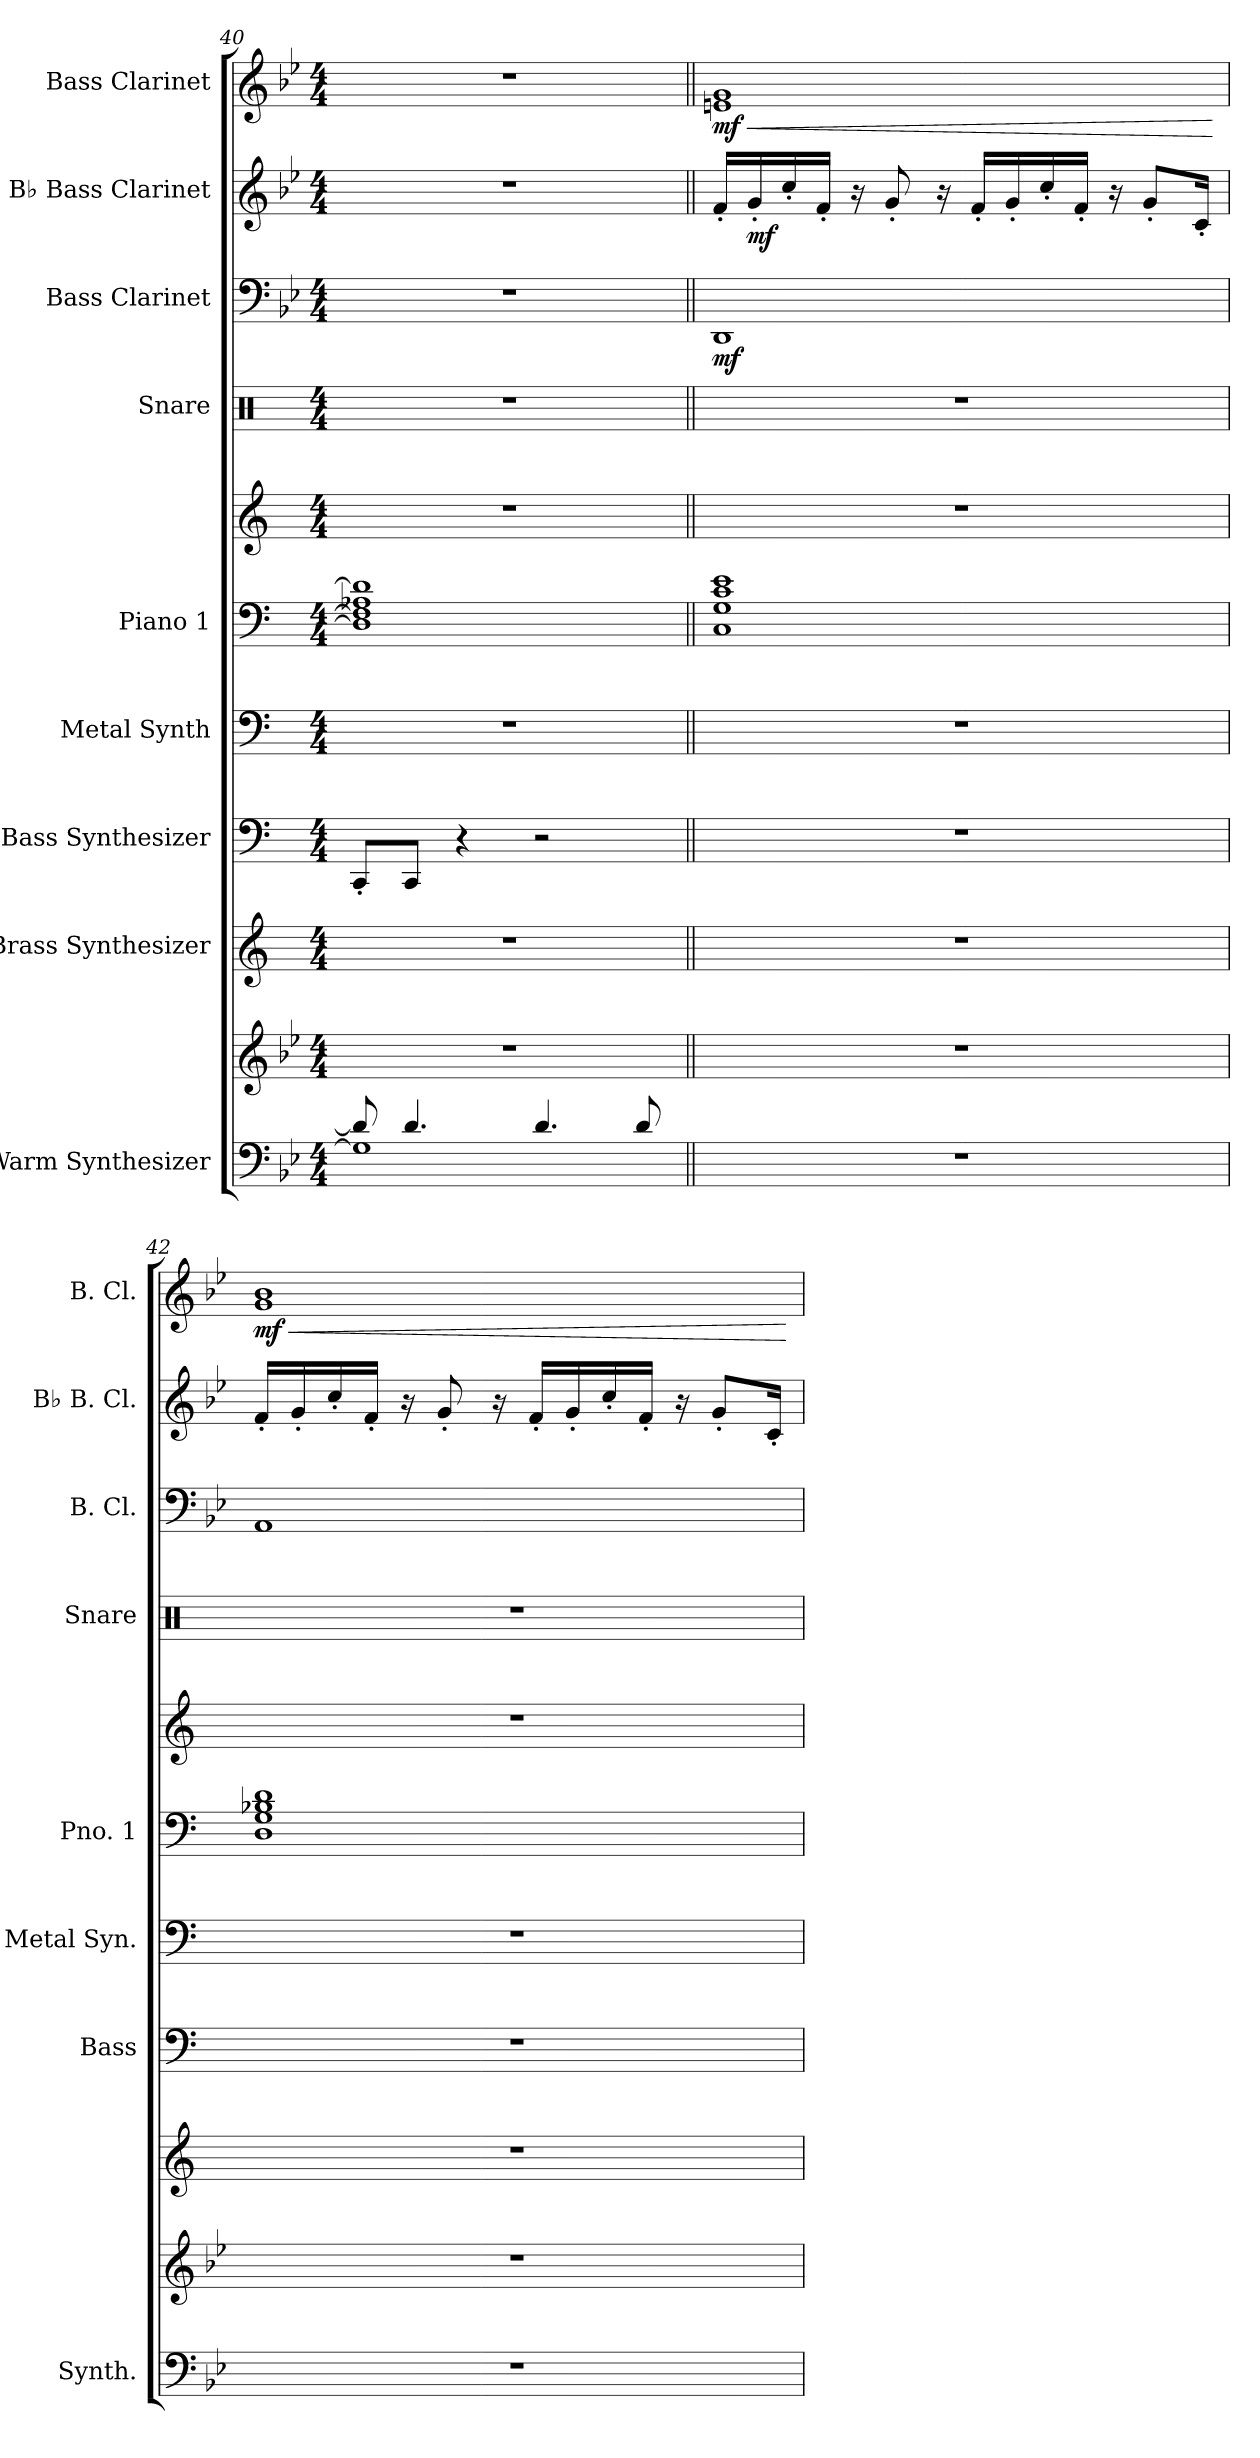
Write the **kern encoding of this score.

**kern	**kern	**kern	**kern	**kern	**kern	**kern	**kern	**kern	**dynam	**kern	**dynam	**kern	**dynam
*part9	*part9	*part8	*part7	*part6	*part5	*part5	*part4	*part3	*part3	*part2	*part2	*part1	*part1
*staff11	*staff10	*staff9	*staff8	*staff7	*staff6	*staff5	*staff4	*staff3	*staff3	*staff2	*staff2	*staff1	*staff1
*I"Warm Synthesizer	*	*I"Brass Synthesizer	*I"Bass Synthesizer	*I"Metal Synth	*I"Piano 1	*	*I"Snare	*I"Bass Clarinet	*	*I"B♭ Bass Clarinet	*	*I"Bass Clarinet	*
*I'Synth.	*	*	*I'Bass	*I'Metal Syn.	*I'Pno. 1	*	*I'Snare	*I'B. Cl.	*	*I'B♭ B. Cl.	*	*I'B. Cl.	*
*clefF4	*clefG2	*clefG2	*clefF4	*clefF4	*clefF4	*clefG2	*clefX	*clefF4	*	*clefG2	*	*clefG2	*
*	*	*	*	*	*	*	*	*ITrd1c2	*	*ITrd8c14	*	*ITrd8c14	*
*k[b-e-]	*k[b-e-]	*k[]	*k[]	*k[]	*k[]	*k[]	*k[]	*k[b-e-a-d-]	*	*k[b-e-]	*	*k[b-e-]	*
*M4/4	*M4/4	*M4/4	*M4/4	*M4/4	*M4/4	*M4/4	*M4/4	*M4/4	*	*M4/4	*	*M4/4	*
=40	=40	=40	=40	=40	=40	=40	=40	=40	=40	=40	=40	=40	=40
*^	*	*	*	*	*	*	*	*	*	*	*	*	*
8d/]	1G]	1r	1r	8CC'/L	1r	1D] 1F] 1A-X 1d]	1r	1r	1r	.	1r	.	1r	.
4.d/	.	.	.	8CC/J	.	.	.	.	.	.	.	.	.	.
.	.	.	.	4r	.	.	.	.	.	.	.	.	.	.
4.d/	.	.	.	2r	.	.	.	.	.	.	.	.	.	.
8d/	.	.	.	.	.	.	.	.	.	.	.	.	.	.
*v	*v	*	*	*	*	*	*	*	*	*	*	*	*	*
=41||	=41||	=41||	=41||	=41||	=41||	=41||	=41||	=41||	=41||	=41||	=41||	=41||	=41||
!	!	!	!	!	!	!	!	!	!LO:DY:b	!	!	!	!LO:HP:b
!	!	!	!	!	!	!	!	!	!	!	!	!	!LO:DY:n=1:b
1r	1r	1r	1r	1r	1C 1G 1c 1e	1r	1r	1CC	mf	16F'/LL	.	1En 1G	< mf
!	!	!	!	!	!	!	!	!	!	!	!LO:DY:b	!	!
.	.	.	.	.	.	.	.	.	.	16G'/	mf	.	.
.	.	.	.	.	.	.	.	.	.	16c'/	.	.	.
.	.	.	.	.	.	.	.	.	.	16F'/JJ	.	.	.
.	.	.	.	.	.	.	.	.	.	16r	.	.	.
.	.	.	.	.	.	.	.	.	.	8G'/	.	.	.
.	.	.	.	.	.	.	.	.	.	16r	.	.	.
.	.	.	.	.	.	.	.	.	.	16F'/LL	.	.	.
.	.	.	.	.	.	.	.	.	.	16G'/	.	.	.
.	.	.	.	.	.	.	.	.	.	16c'/	.	.	.
.	.	.	.	.	.	.	.	.	.	16F'/JJ	.	.	.
.	.	.	.	.	.	.	.	.	.	16r	.	.	.
.	.	.	.	.	.	.	.	.	.	8G'/L	.	.	.
.	.	.	.	.	.	.	.	.	.	16C'/Jk	.	.	.
.	.	.	.	.	.	.	.	.	.	.	.	.	[
=42	=42	=42	=42	=42	=42	=42	=42	=42	=42	=42	=42	=42	=42
!	!	!	!	!	!	!	!	!	!	!	!	!	!LO:HP:b
!	!	!	!	!	!	!	!	!	!	!	!	!	!LO:DY:n=1:b
1r	1r	1r	1r	1r	1D 1G 1B-X 1d	1r	1r	1GG	.	16F'/LL	.	1G 1B-	< mf
.	.	.	.	.	.	.	.	.	.	16G'/	.	.	.
.	.	.	.	.	.	.	.	.	.	16c'/	.	.	.
.	.	.	.	.	.	.	.	.	.	16F'/JJ	.	.	.
.	.	.	.	.	.	.	.	.	.	16r	.	.	.
.	.	.	.	.	.	.	.	.	.	8G'/	.	.	.
.	.	.	.	.	.	.	.	.	.	16r	.	.	.
.	.	.	.	.	.	.	.	.	.	16F'/LL	.	.	.
.	.	.	.	.	.	.	.	.	.	16G'/	.	.	.
.	.	.	.	.	.	.	.	.	.	16c'/	.	.	.
.	.	.	.	.	.	.	.	.	.	16F'/JJ	.	.	.
.	.	.	.	.	.	.	.	.	.	16r	.	.	.
.	.	.	.	.	.	.	.	.	.	8G'/L	.	.	.
.	.	.	.	.	.	.	.	.	.	16C'/Jk	.	.	.
.	.	.	.	.	.	.	.	.	.	.	.	.	[
=	=	=	=	=	=	=	=	=	=	=	=	=	=
*-	*-	*-	*-	*-	*-	*-	*-	*-	*-	*-	*-	*-	*-
